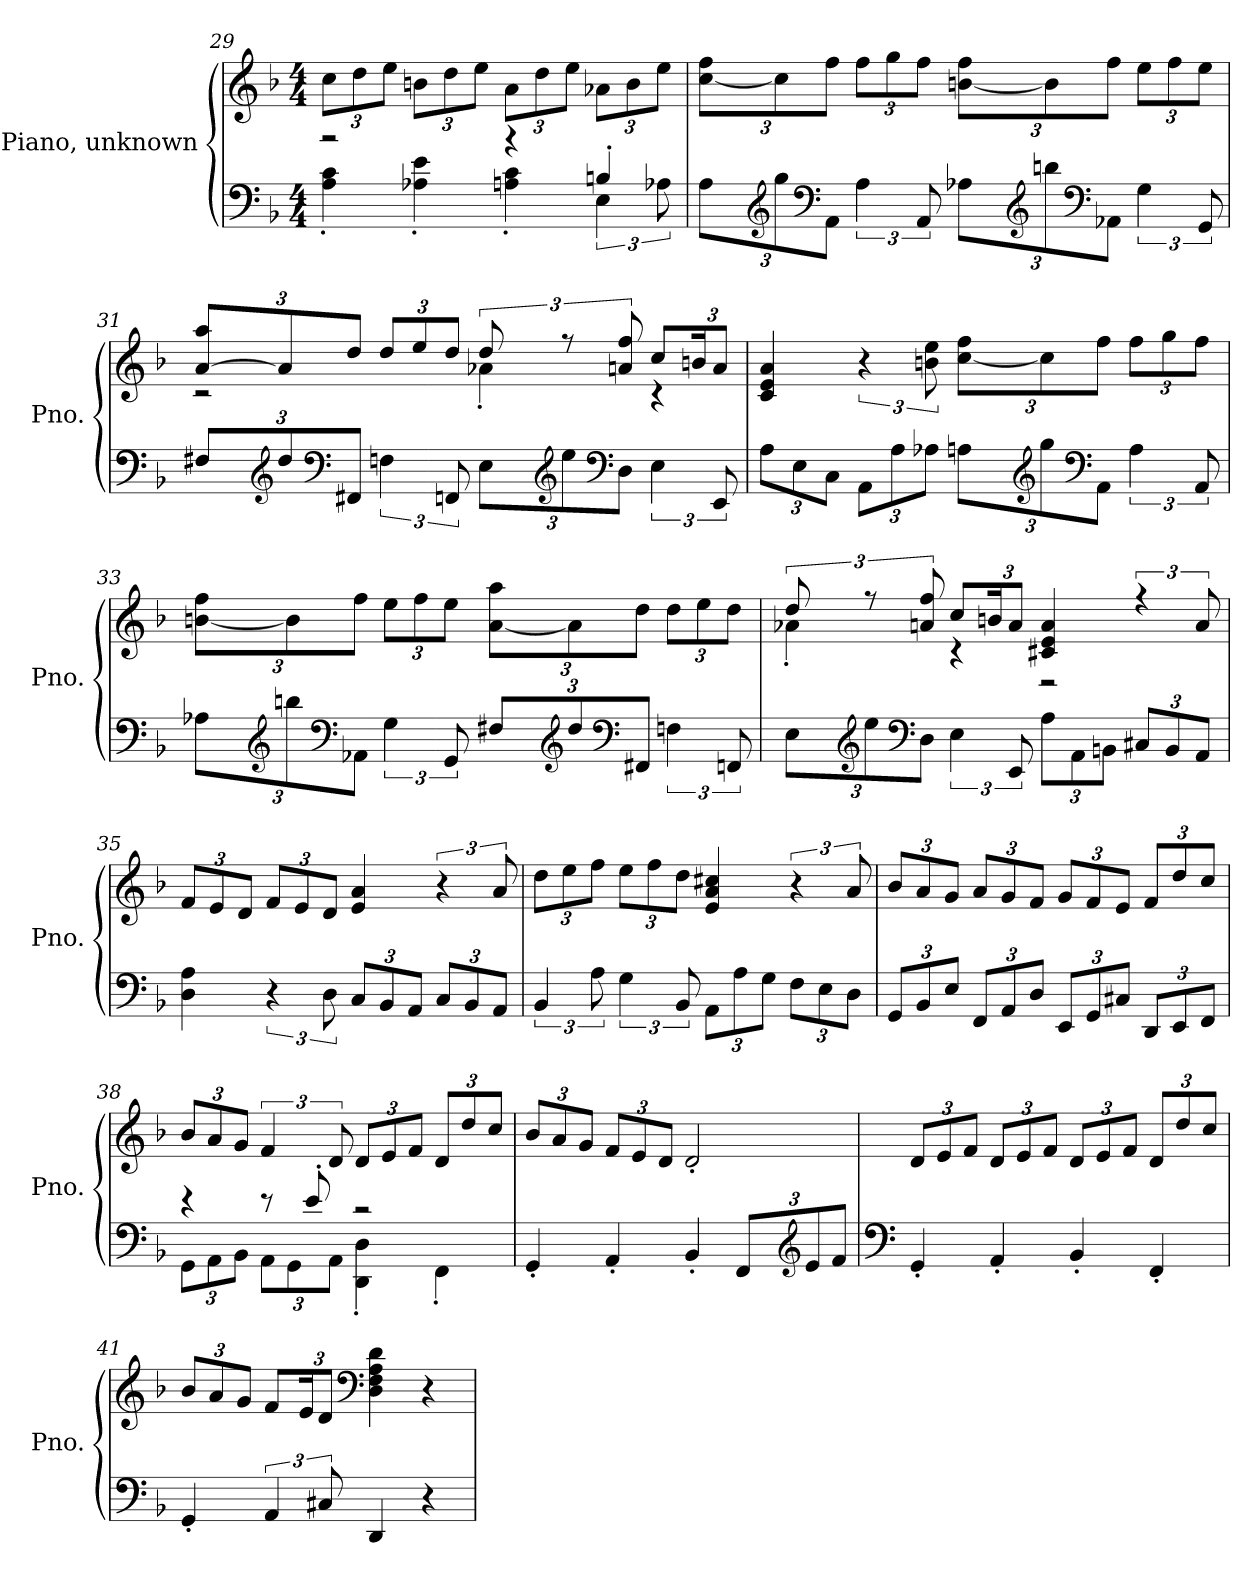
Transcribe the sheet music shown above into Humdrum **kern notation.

**kern	**kern
*part1	*part1
*staff2	*staff1
*I"Piano, unknown	*
*I'Pno.	*
*clefF4	*clefG2
*k[b-]	*k[b-]
*M4/4	*M4/4
=29	=29
*^	*
*	*	*Xbrackettup
2r	4A\' 4c\'	12cc\L
.	.	12dd\
.	.	12ee\J
.	4A-X\' 4e\'	12bn\L
.	.	12dd\
.	.	12ee\J
4r	4An\' 4c\'	12a\L
.	.	12dd\
.	.	12ee\J
4Bn'/	6E\	12a-X\L
.	.	12b\
.	12A-X\	12ee\J
*v	*v	*
!!LO:LB:g=z
=30	=30
*Xbrackettup	*
12A\L	[12cc\ 12ff\L
*clefG2	*
12gg\	12cc\]
*clefF4	*
12AA\J	12ff\J
*brackettup	*
6A\	12ff\L
.	12gg\
12AA/	12ff\J
*Xbrackettup	*
12A-X\L	[12bn\ 12ff\L
*clefG2	*
12bbn\	12b\]
*clefF4	*
12AA-X\J	12ff\J
*brackettup	*
6G\	12ee\L
.	12ff\
12GG/	12ee\J
=31	=31
*Xbrackettup	*
*	*^
12F#X/L	[12a/ 12aa/L	2r
*clefG2	*	*
12dd/	12a/]	.
*clefF4	*	*
12FF#X/J	12dd/J	.
*brackettup	*	*
6Fn\	12dd/L	.
.	12ee/	.
12FFn/	12dd/J	.
*Xbrackettup	*brackettup	*
12E\L	12dd/	4a-X'\
*clefG2	*	*
12ee\	12r	.
*clefF4	*	*
12D\J	12an/ 12ff/	.
*brackettup	*	*
6E\	8cc/L	4r
*	*Xbrackettup	*
.	24bn/K	.
12EE/	12a/J	.
*	*v	*v
!!LO:LB:g=z
=32	=32
*Xbrackettup	*
12A\L	4c/ 4e/ 4a/
12E\	.
12C\J	.
*	*brackettup
12AA\L	6r
12A\	.
12A-X\J	12bn\ 12ee\
*	*Xbrackettup
12An\L	[12cc\ 12ff\L
*clefG2	*
12gg\	12cc\]
*clefF4	*
12AA\J	12ff\J
*brackettup	*
6A\	12ff\L
.	12gg\
12AA/	12ff\J
=33	=33
*Xbrackettup	*
12A-X\L	[12bn\ 12ff\L
*clefG2	*
12bbn\	12b\]
*clefF4	*
12AA-X\J	12ff\J
*brackettup	*
6G\	12ee\L
.	12ff\
12GG/	12ee\J
*Xbrackettup	*
12F#X/L	[12a\ 12aa\L
*clefG2	*
12dd/	12a\]
*clefF4	*
12FF#X/J	12dd\J
*brackettup	*
6Fn\	12dd\L
.	12ee\
12FFn/	12dd\J
!!LO:PB:g=z
=34	=34
*Xbrackettup	*brackettup
*	*^
12E\L	12dd/	4a-X'\
*clefG2	*	*
12ee\	12r	.
*clefF4	*	*
12D\J	12an/ 12ff/	.
*brackettup	*	*
6E\	8cc/L	4r
*	*Xbrackettup	*
.	24bn/K	.
12EE/	12a/J	.
*Xbrackettup	*	*
12A\L	4c#X/ 4e/ 4a/	2r
12AA\	.	.
12BBn\J	.	.
*	*brackettup	*
12C#X/L	6r	.
12BB/	.	.
12AA/J	12a/	.
*	*v	*v
=35	=35
*	*Xbrackettup
4D\ 4A\	12f/L
.	12e/
.	12d/J
*brackettup	*
6r	12f/L
.	12e/
12D\	12d/J
*Xbrackettup	*
12C/L	4e/ 4a/
12BB-/	.
12AA/J	.
*	*brackettup
12C/L	6r
12BB-/	.
12AA/J	12a/
!!LO:LB:g=z
=36	=36
*brackettup	*Xbrackettup
6BB-/	12dd\L
.	12ee\
12A\	12ff\J
6G\	12ee\L
.	12ff\
12BB-/	12dd\J
*Xbrackettup	*
12AA\L	4e/ 4a/ 4cc#X/
12A\	.
12G\J	.
*	*brackettup
12F\L	6r
12E\	.
12D\J	12a/
=37	=37
*	*Xbrackettup
12GG/L	12b-/L
12BB-/	12a/
12E/J	12g/J
12FF/L	12a/L
12AA/	12g/
12D/J	12f/J
12EE/L	12g/L
12GG/	12f/
12C#X/J	12e/J
12DD/L	12f/L
12EE/	12dd/
12FF/J	12cc/J
=38	=38
*^	*
4r	12GG\L	12b-/L
.	12AA\	12a/
.	12BB-\J	12g/J
*	*	*brackettup
8r	12AA\L	6f/
.	12GG\	.
8e'/	.	.
.	12AA\J	12d/
*	*	*Xbrackettup
2r	4DD\' 4D\'	12d/L
.	.	12e/
.	.	12f/J
.	4FF'\	12d/L
.	.	12dd/
.	.	12cc/J
*v	*v	*
!!LO:LB:g=z
=39	=39
4GG'/	12b-/L
.	12a/
.	12g/J
4AA'/	12f/L
.	12e/
.	12d/J
4BB-'/	2d'/
12FF/L	.
*clefG2	*
12e/	.
12f/J	.
=40	=40
*clefF4	*
4GG'/	12d/L
.	12e/
.	12f/J
4AA'/	12d/L
.	12e/
.	12f/J
4BB-'/	12d/L
.	12e/
.	12f/J
4FF'/	12d/L
.	12dd/
.	12cc/J
=41	=41
4GG'/	12b-/L
.	12a/
.	12g/J
*brackettup	*
6AA/	8f/L
.	24e/K
12C#X/	12d/J
*	*clefF4
4DD/	4D\ 4F\ 4A\ 4d\
4r	4r
=	=
*-	*-
